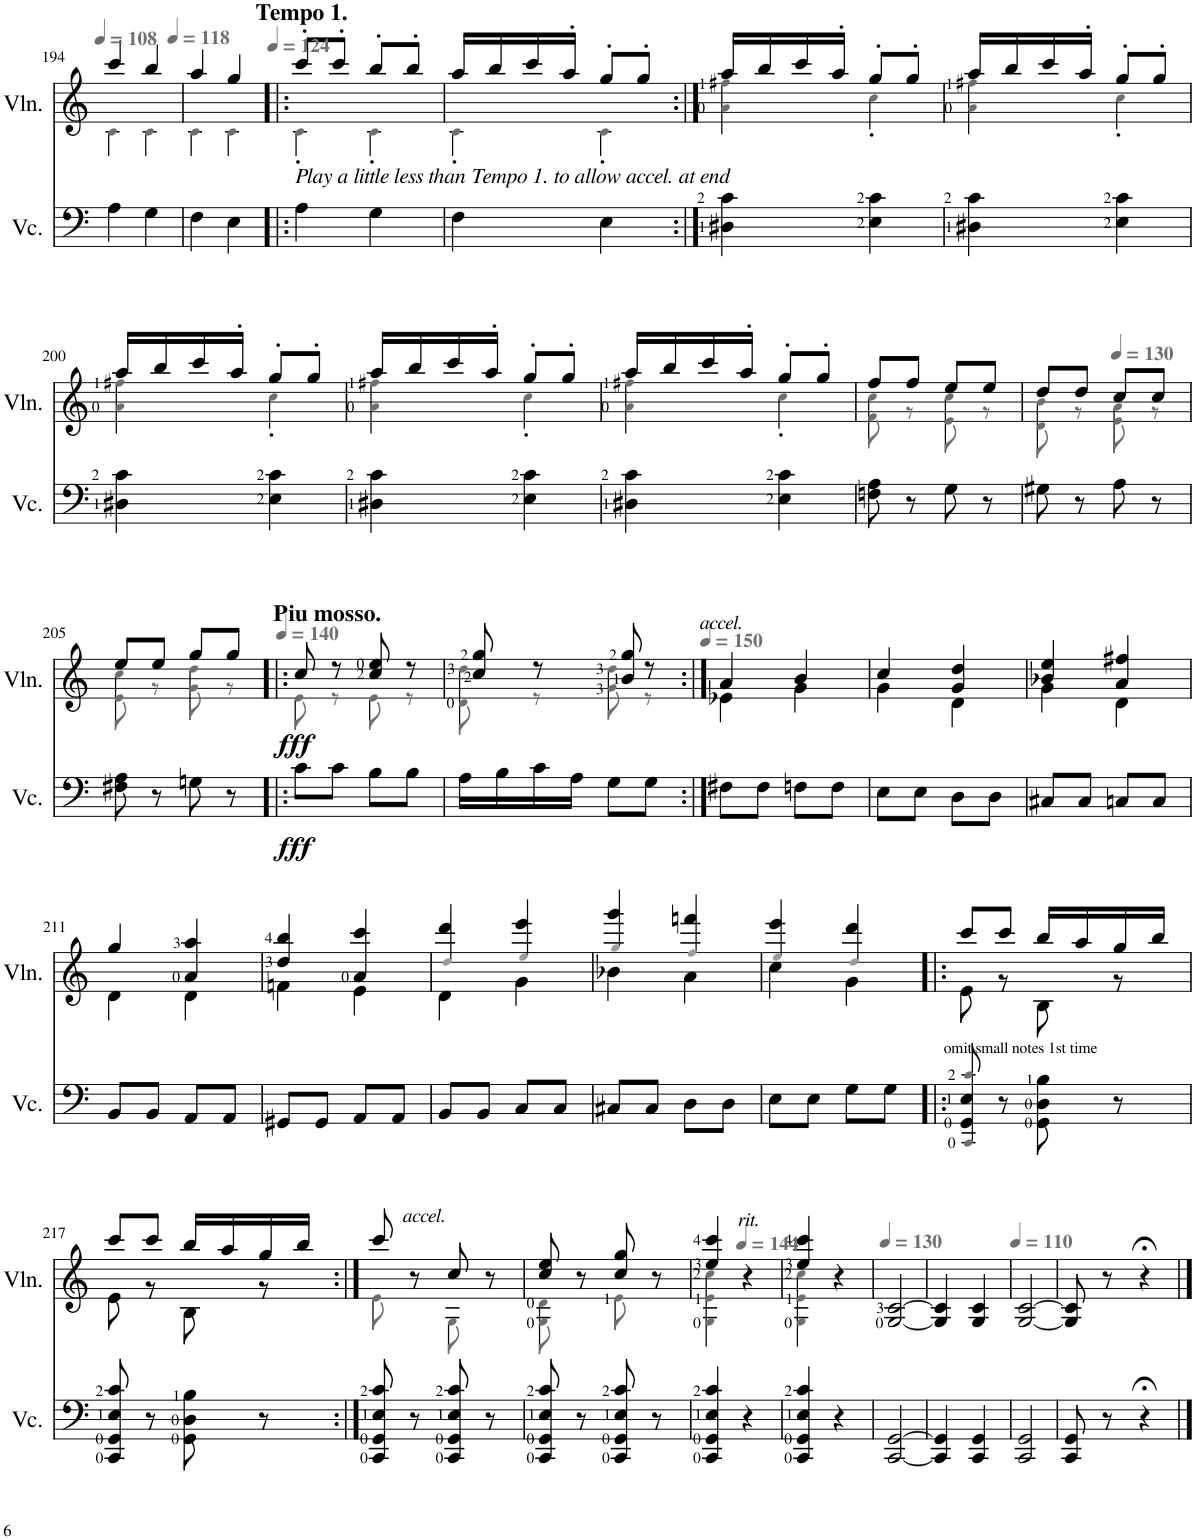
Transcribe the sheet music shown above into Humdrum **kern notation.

**kern	**dynam	**kern	**dynam
*part2	*part2	*part1	*part1
*staff2	*staff2	*staff1	*staff1
*I"Violoncello	*	*I"Violin	*
*I'Vc.	*	*I'Vln.	*
!!LO:PB:g=z
*clefF4	*	*clefG2	*
*k[]	*	*k[]	*
*M2/4	*	*M2/4	*
*MM108	*	*MM108	*
=194	=194	=194	=194
*	*	*^	*
4A\	.	4ccc/	4ci\	.
4G\	.	4bb/	4ci\	.
=195	=195	=195	=195	=195
*	*	*MM118	*	*
4F\	.	4aa/	4ci\	.
4E\	.	4gg/	4ci\	.
=196!|:	=196!|:	=196!|:	=196!|:	=196!|:
*	*	*MM124	*	*
!	!	!LO:TX:a:B:t=Tempo 1.	!	!
!	!	!LO:TX:b:i:t=Play a little less than Tempo 1. to allow accel. at end	!	!
4A\	.	8ccc'/L	4c'i\	.
.	.	8ccc'/J	.	.
4G\	.	8bb'/L	4c'i\	.
.	.	8bb'/J	.	.
=197	=197	=197	=197	=197
4F\	.	16aa/LL	4c'i\	.
.	.	16bb/	.	.
.	.	16ccc/	.	.
.	.	16aa'/JJ	.	.
4E\	.	8gg'/L	4c'i\	.
.	.	8gg'/J	.	.
=198:|!	=198:|!	=198:|!	=198:|!	=198:|!
4D#X\ 4c\	.	16aa/LL	4ai\ 4ff#Xi\	.
.	.	16bb/	.	.
.	.	16ccc/	.	.
.	.	16aa'/JJ	.	.
4E\ 4c\	.	8gg'/L	4cc'i\	.
.	.	8gg'/J	.	.
=199	=199	=199	=199	=199
4D#X\ 4c\	.	16aa/LL	4ai\ 4ff#Xi\	.
.	.	16bb/	.	.
.	.	16ccc/	.	.
.	.	16aa'/JJ	.	.
4E\ 4c\	.	8gg'/L	4cc'i\	.
.	.	8gg'/J	.	.
!!LO:LB:g=z	!!
=200	=200	=200	=200	=200
4D#X\ 4c\	.	16aa/LL	4ai\ 4ff#Xi\	.
.	.	16bb/	.	.
.	.	16ccc/	.	.
.	.	16aa'/JJ	.	.
4E\ 4c\	.	8gg'/L	4cc'i\	.
.	.	8gg'/J	.	.
=201	=201	=201	=201	=201
4D#X\ 4c\	.	16aa/LL	4ai\ 4ff#Xi\	.
.	.	16bb/	.	.
.	.	16ccc/	.	.
.	.	16aa'/JJ	.	.
4E\ 4c\	.	8gg'/L	4cc'i\	.
.	.	8gg'/J	.	.
=202	=202	=202	=202	=202
4D#X\ 4c\	.	16aa/LL	4ai\ 4ff#Xi\	.
.	.	16bb/	.	.
.	.	16ccc/	.	.
.	.	16aa'/JJ	.	.
4E\ 4c\	.	8gg'/L	4cc'i\	.
.	.	8gg'/J	.	.
=203	=203	=203	=203	=203
8Fn\ 8A\	.	8ff/L	8fi\ 8cci\	.
8r	.	8ff/J	8r	.
8G\	.	8ee/L	8ei\ 8cci\	.
8r	.	8ee/J	8r	.
=204	=204	=204	=204	=204
8G#X\	.	8dd/L	8di\ 8bi\	.
8r	.	8dd/J	8r	.
*	*	*MM130	*	*
8A\	.	8cc/L	8ei\ 8ai\	.
8r	.	8cc/J	8r	.
!!LO:LB:g=z	!!
=205	=205	=205	=205	=205
8F#X\ 8A\	.	8ee/L	8ei\ 8cci\	.
8r	.	8ee/J	8r	.
8Gn\	.	8gg/L	8gi\ 8ddi\	.
8r	.	8gg/J	8r	.
=206!|:	=206!|:	=206!|:	=206!|:	=206!|:
*	*	*MM140	*	*
!	!	!LO:TX:a:B:t=Piu mosso.	!	!
!	!LO:DY:b	!	!	!LO:DY:b
8c\L	fff	8cc/	8ei\	fff
8c\J	.	8r	8r	.
8B\L	.	8cc/ 8ee/	8ei\	.
8B\J	.	8r	8r	.
=207	=207	=207	=207	=207
16A\LL	.	8cc/ 8gg/	8di\ 8ddi\	.
16B\	.	.	.	.
16c\	.	8r	8r	.
16A\JJ	.	.	.	.
8G\L	.	8b/ 8gg/	8gi\ 8ddi\	.
8G\J	.	8r	8r	.
=208:|!	=208:|!	=208:|!	=208:|!	=208:|!
*	*	*MM150	*	*
!	!	!LO:TX:a:i:t=accel.	!	!
8F#X\L	.	4a/	4e-X\	.
8F#\J	.	.	.	.
8Fn\L	.	4b/	4g\	.
8F\J	.	.	.	.
=209	=209	=209	=209	=209
8E\L	.	4cc/	4g\	.
8E\J	.	.	.	.
8D\L	.	4g/ 4dd/	4d\	.
8D\J	.	.	.	.
=210	=210	=210	=210	=210
8C#X/L	.	4b-X/ 4ee/	4g\	.
8C#/J	.	.	.	.
8Cn/L	.	4a/ 4ff#X/	4d\	.
8C/J	.	.	.	.
!!LO:LB:g=z	!!
=211	=211	=211	=211	=211
8BB/L	.	4gg/	4d\	.
8BB/J	.	.	.	.
8AA/L	.	4a/ 4aa/	4d\	.
8AA/J	.	.	.	.
=212	=212	=212	=212	=212
8GG#X/L	.	4dd/ 4bb/	4fn\	.
8GG#/J	.	.	.	.
8AA/L	.	4a/ 4ccc/	4e\	.
8AA/J	.	.	.	.
=213	=213	=213	=213	=213
8BB/L	.	4ddj/ 4ddd/	4d\	.
8BB/J	.	.	.	.
8C/L	.	4eej/ 4eee/	4g\	.
8C/J	.	.	.	.
=214	=214	=214	=214	=214
8C#X/L	.	4ggj/ 4ggg/	4b-X\	.
8C#/J	.	.	.	.
8D\L	.	4ffj/ 4fffn/	4a\	.
8D\J	.	.	.	.
=215	=215	=215	=215	=215
8E\L	.	4eej/ 4eee/	4cc\	.
8E\J	.	.	.	.
8G\L	.	4ddj/ 4ddd/	4g\	.
8G\J	.	.	.	.
=216!|:	=216!|:	=216!|:	=216!|:	=216!|:
!LO:TX:a:t=omit small notes 1st time	!	!	!	!
8CCi/ 8GG/ 8E/ 8ci/	.	8ccc/L	8e\	.
8r	.	8ccc/J	8r	.
8GG\ 8D\ 8B\	.	16bb/LL	8B\	.
.	.	16aa/	.	.
8r	.	16gg/	8r	.
.	.	16bb/JJ	.	.
!!LO:LB:g=z	!!
=217	=217	=217	=217	=217
8CC/ 8GG/ 8E/ 8c/	.	8ccc/L	8e\	.
8r	.	8ccc/J	8r	.
8GG\ 8D\ 8B\	.	16bb/LL	8B\	.
.	.	16aa/	.	.
8r	.	16gg/	8r	.
.	.	16bb/JJ	.	.
=218:|!	=218:|!	=218:|!	=218:|!	=218:|!
!	!	!LO:TX:a:i:t=accel.	!	!
8CC/ 8GG/ 8E/ 8c/	.	8ccc/	8ei\	.
8r	.	8r	8ryy	.
8CC/ 8GG/ 8E/ 8c/	.	8cc/	8Gi\	.
8r	.	8r	8ryy	.
=219	=219	=219	=219	=219
8CC/ 8GG/ 8E/ 8c/	.	8cc/ 8ee/	8Gi\ 8di\	.
8r	.	8r	8ryy	.
8CC/ 8GG/ 8E/ 8c/	.	8cc/ 8gg/	8ei\	.
8r	.	8r	8ryy	.
=220	=220	=220	=220	=220
*	*	*MM144	*	*
!	!	!LO:TX:a:i:t=rit.	!	!
4CC/ 4GG/ 4E/ 4c/	.	4ee/ 4ccc/	4Gi\ 4ei\ 4cci\	.
4r	.	4r	4ryy	.
=221	=221	=221	=221	=221
4CC/ 4GG/ 4E/ 4c/	.	4ee/ 4ccc/	4Gi\ 4ei\ 4cci\	.
4r	.	4r	4ryy	.
*	*	*v	*v	*
=222	=222	=222	=222
*	*	*MM130	*
[2CC/ [2GG/	.	[2G/ [2c/	.
=223	=223	=223	=223
4CC/] 4GG/]	.	4G/] 4c/]	.
4CC/ 4GG/	.	4G/ 4c/	.
=224	=224	=224	=224
*	*	*MM110	*
2CC/ 2GG/	.	[2G/ [2c/	.
=225	=225	=225	=225
8CC/ 8GG/	.	8G/] 8c/]	.
8r	.	8r	.
4r;<	.	4r;<	.
==	==	==	==
*-	*-	*-	*-
